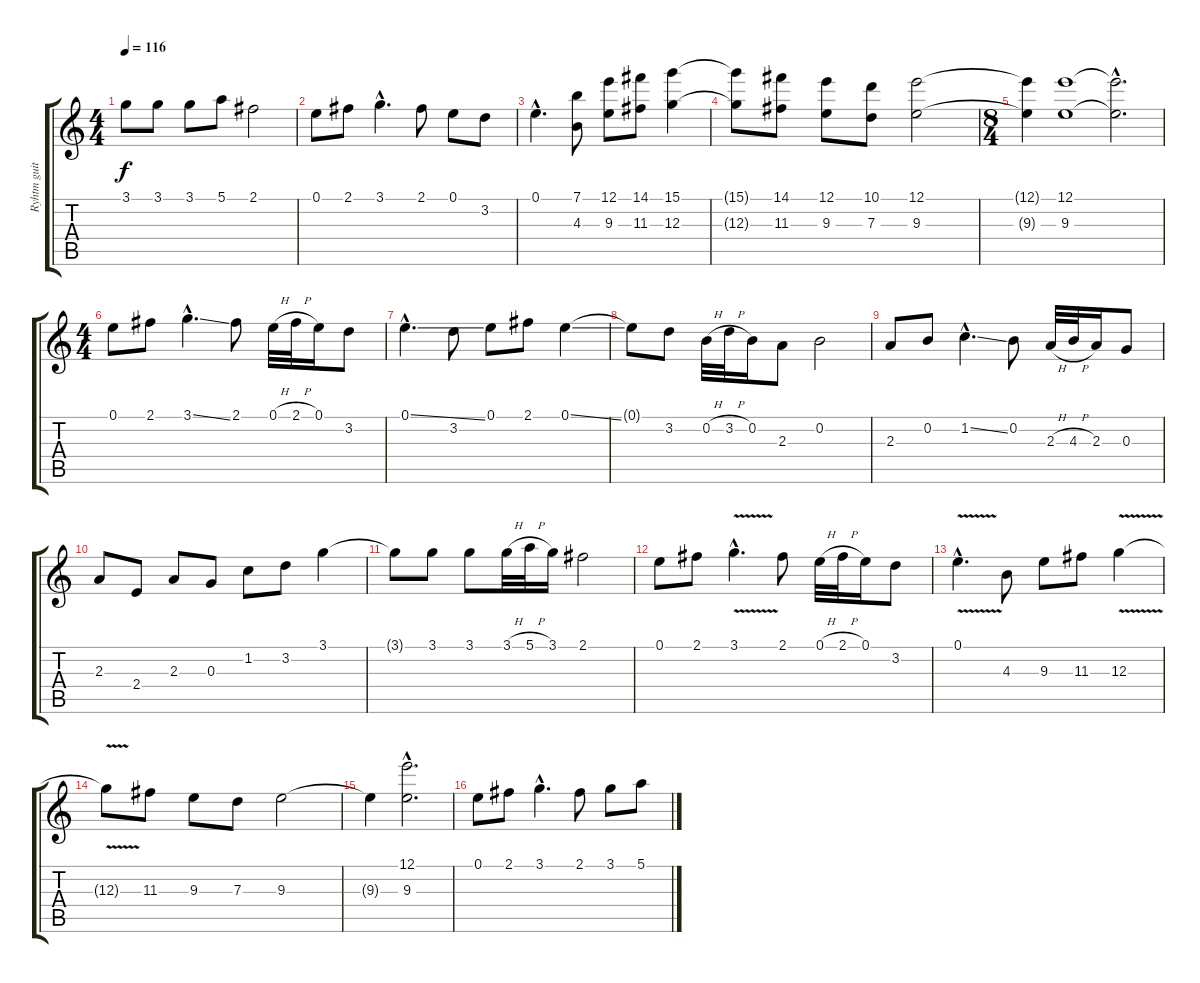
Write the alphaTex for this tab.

\track ("Ryhtm guitar" "Ryhtm guit") {instrument distortionguitar}
\staff {score tabs}
\tuning (E4 B3 G3 D3 A2 E2) {hide}
\ts (4 4)
\tempo 116
\clef g2
\ks c
3.1{t}.8{dy f} 3.1.8 3.1.8 5.1.8 2.1.2 |
0.1.8 2.1.8 3.1{hac}.4{d} 2.1.8 0.1.8 3.2.8 |
0.1{hac}.4{d} (7.1 4.3).8 (12.1 9.3).8 (14.1 11.3).8 (15.1 12.3).4 |
(15.1{t} 12.3{t}).8 (14.1 11.3).8 (12.1 9.3).8 (10.1 7.3).8 (12.1 9.3).2 |
\ts (8 4)
(12.1{t} 9.3{t}).4 (12.1 9.3).1 (12.1{hac t} 9.3{hac t}).2{d} |
\ts (4 4)
0.1.8{instrument electricguitarclean} 2.1.8 3.1{ss hac}.4{d} 2.1.8 0.1{h}.32 2.1{h}.32 0.1.16 3.2.8 |
0.1{ss hac}.4{d} 3.2.8 0.1.8 2.1.8 0.1{ss}.4 |
0.1{t}.8 3.2.8 0.2{h}.32 3.2{h}.32 0.2.16 2.3.8 0.2.2 |
2.3.8 0.2.8 1.2{ss hac}.4{d} 0.2.8 2.3{h}.32 4.3{h}.32 2.3.16 0.3.8 |
2.3.8 2.4.8 2.3.8 0.3.8 1.2.8 3.2.8 3.1.4 |
3.1{t}.8 3.1.8 3.1.8 3.1{h}.32 5.1{h}.32 3.1.16 2.1.2 |
0.1.8 2.1.8 3.1{v hac}.4{d} 2.1.8 0.1{h}.32 2.1{h}.32 0.1.16 3.2.8 |
0.1{v hac}.4{d} 4.3.8 9.3.8 11.3.8 12.3{v}.4 |
12.3{t}.8 11.3.8 9.3.8 7.3.8 9.3.2 |
9.3{t}.4 (12.1{hac} 9.3{hac}).2{d} |
0.1.8{instrument distortionguitar} 2.1.8 3.1{hac}.4{d} 2.1.8 3.1.8 5.1.8
